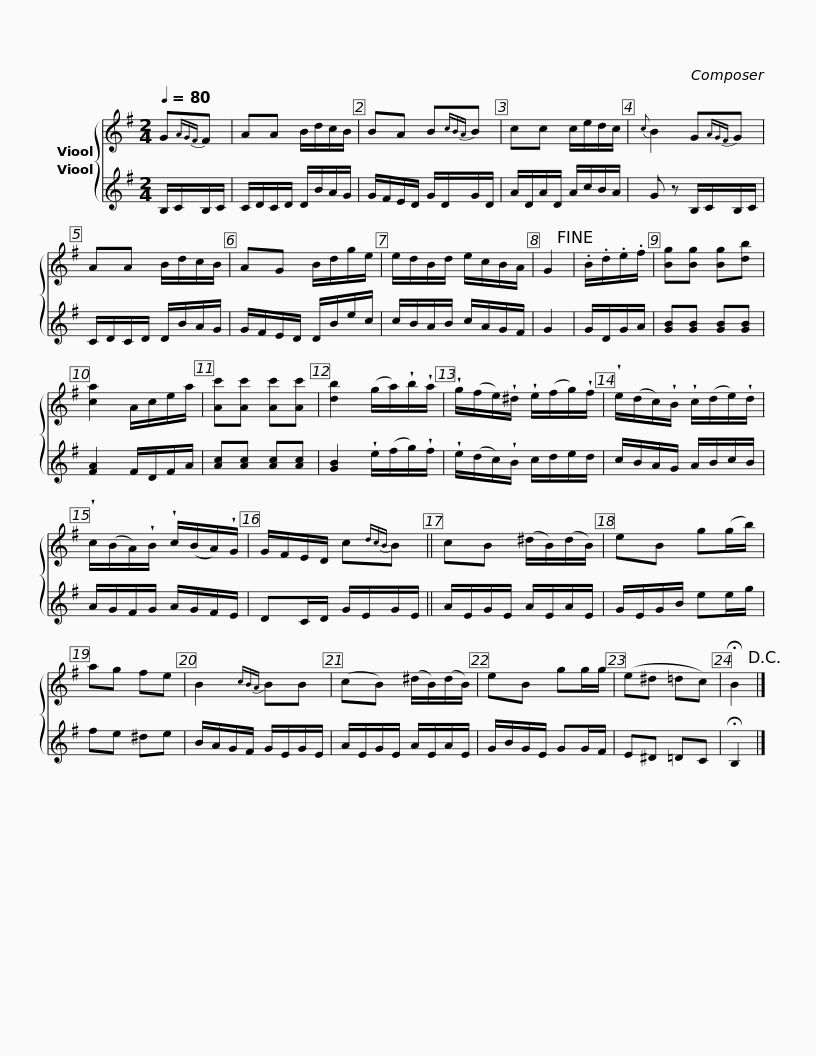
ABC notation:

X:1
%%score { 1 2 }
L:1/8
Q:1/4=80
M:2/4
I:linebreak $
K:G
V:1 treble
V:2 treble
V:1
 G{AGF}F | AA B/d/c/B/ | BA B{cBA}B | cc c/e/d/c/ |{c} B2 G{AGF}G |$ %5
 AA B/d/c/B/ | AG B/d/g/e/ | e/d/B/d/ e/c/B/A/ | G2!fine! | .B/.d/.e/.f/ |$ %10
 [Bg][Bg] [Bg][db] | [ca]2 A/c/e/a/ | [Ac'][Ac'] [Ac'][Ac'] | [db]2 (g/a/)!wedge!b/!wedge!a/ |$ !wedge!g/(f/e/)!wedge!^d/ !wedge!e/(f/g/)!wedge!f/ | %15
 !wedge!e/(d/c/)!wedge!B/ !wedge!c/(d/e/)!wedge!d/ | !wedge!c/(B/A/)!wedge!B/ !wedge!c/(B/A/)!wedge!G/ | G/F/E/D/ c{dcB}B ||$ cB (^d/B/)(d/B/) | eB g(g/b/) | %20
 ag fe | B2{cBA} BB |$ (cB) (^d/B/)(d/B/) | eB gg/g/ | (e^d =dc) | %25
 !fermata!B2!D.C.! |] %26
V:2
 B,/C/B,/C/ | C/D/C/D/ D/B/A/G/ | G/F/E/D/ G/D/G/D/ | A/D/A/D/ A/c/B/A/ | G z B,/C/B,/C/ |$ %5
 C/D/C/D/ D/B/A/G/ | G/F/E/D/ D/B/e/c/ | c/B/A/B/ c/A/G/F/ | G2 | G/D/G/A/ |$ %10
 [GB][GB] [GB][GB] | [FA]2 F/D/F/A/ | [Ac][Ac] [Ac][Ac] | [GB]2 !wedge!e/(f/g/)!wedge!f/ |$ !wedge!e/(d/c/)!wedge!B/ c/d/e/d/ | %15
 c/B/A/G/ A/B/c/B/ | A/G/F/G/ A/G/F/E/ | DC/D/ G/E/G/E/ ||$ A/E/G/E/ A/E/A/E/ | G/E/G/B/ ee/g/ | %20
 fe ^de | B/A/G/F/ G/E/G/E/ |$ A/E/G/E/ A/E/A/E/ | G/B/G/E/ GG/F/ | E^D =DC | %25
 !fermata!B,2 |] %26
